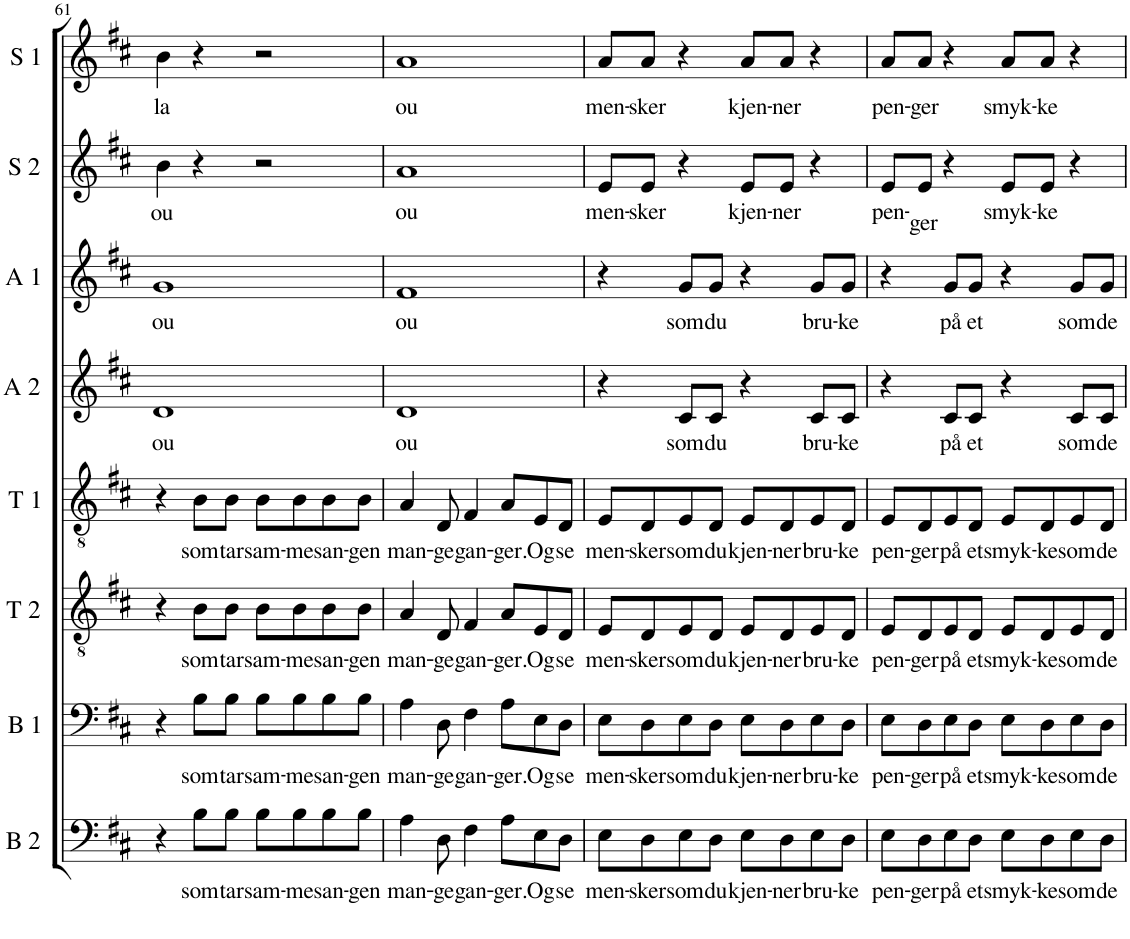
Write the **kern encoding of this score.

**kern	**text	**kern	**text	**kern	**text	**kern	**text	**kern	**text	**kern	**text	**kern	**text	**kern	**text
*part8	*part8	*part7	*part7	*part6	*part6	*part5	*part5	*part4	*part4	*part3	*part3	*part2	*part2	*part1	*part1
*staff8	*staff8	*staff7	*staff7	*staff6	*staff6	*staff5	*staff5	*staff4	*staff4	*staff3	*staff3	*staff2	*staff2	*staff1	*staff1
*I"Bass 2	*	*I"Bass 1	*	*I"Tenor 2	*	*I"Tenor 1	*	*I"Alt 2	*	*I"Alt 1	*	*I"Sopran 2	*	*I"Sopran 1	*
*I'B 2	*	*I'B 1	*	*I'T 2	*	*I'T 1	*	*I'A 2	*	*I'A 1	*	*I'S 2	*	*I'S 1	*
!!LO:PB:g=z
*clefF4	*	*clefF4	*	*clefGv2	*	*clefGv2	*	*clefG2	*	*clefG2	*	*clefG2	*	*clefG2	*
*k[f#c#]	*	*k[f#c#]	*	*k[f#c#]	*	*k[f#c#]	*	*k[f#c#]	*	*k[f#c#]	*	*k[f#c#]	*	*k[f#c#]	*
*M4/4	*	*M4/4	*	*M4/4	*	*M4/4	*	*M4/4	*	*M4/4	*	*M4/4	*	*M4/4	*
=61	=61	=61	=61	=61	=61	=61	=61	=61	=61	=61	=61	=61	=61	=61	=61
!	!	!	!	!	!	!	!	!	!LO:LY:b	!	!LO:LY:b	!	!LO:LY:b	!	!LO:LY:b
4r	.	4r	.	4r	.	4r	.	1d	ou	1g	ou	4b\	ou	4b\	la
!	!LO:LY:b	!	!LO:LY:b	!	!LO:LY:b	!	!LO:LY:b	!	!	!	!	!	!	!	!
8B\L	som	8B\L	som	8B\L	som	8B\L	som	.	.	.	.	4r	.	4r	.
!	!LO:LY:b	!	!LO:LY:b	!	!LO:LY:b	!	!LO:LY:b	!	!	!	!	!	!	!	!
8B\J	tar	8B\J	tar	8B\J	tar	8B\J	tar	.	.	.	.	.	.	.	.
!	!LO:LY:b	!	!LO:LY:b	!	!LO:LY:b	!	!LO:LY:b	!	!	!	!	!	!	!	!
8B\L	sam-	8B\L	sam-	8B\L	sam-	8B\L	sam-	.	.	.	.	2r	.	2r	.
!	!LO:LY:b	!	!LO:LY:b	!	!LO:LY:b	!	!LO:LY:b	!	!	!	!	!	!	!	!
8B\	-me	8B\	-me	8B\	-me	8B\	-me	.	.	.	.	.	.	.	.
!	!LO:LY:b	!	!LO:LY:b	!	!LO:LY:b	!	!LO:LY:b	!	!	!	!	!	!	!	!
8B\	san-	8B\	san-	8B\	san-	8B\	san-	.	.	.	.	.	.	.	.
!	!LO:LY:b	!	!LO:LY:b	!	!LO:LY:b	!	!LO:LY:b	!	!	!	!	!	!	!	!
8B\J	-gen	8B\J	-gen	8B\J	-gen	8B\J	-gen	.	.	.	.	.	.	.	.
=62	=62	=62	=62	=62	=62	=62	=62	=62	=62	=62	=62	=62	=62	=62	=62
!	!LO:LY:b	!	!LO:LY:b	!	!LO:LY:b	!	!LO:LY:b	!	!LO:LY:b	!	!LO:LY:b	!	!LO:LY:b	!	!LO:LY:b
4A\	man-	4A\	man-	4A/	man-	4A/	man-	1d	ou	1f#	ou	1a	ou	1a	ou
!	!LO:LY:b	!	!LO:LY:b	!	!LO:LY:b	!	!LO:LY:b	!	!	!	!	!	!	!	!
8D\	-ge	8D\	-ge	8D/	-ge	8D/	-ge	.	.	.	.	.	.	.	.
!	!LO:LY:b	!	!LO:LY:b	!	!LO:LY:b	!	!LO:LY:b	!	!	!	!	!	!	!	!
4F#\	gan-	4F#\	gan-	4F#/	gan-	4F#/	gan-	.	.	.	.	.	.	.	.
!	!LO:LY:b	!	!LO:LY:b	!	!LO:LY:b	!	!LO:LY:b	!	!	!	!	!	!	!	!
8A\L	-ger.	8A\L	-ger.	8A/L	-ger.	8A/L	-ger.	.	.	.	.	.	.	.	.
!	!LO:LY:b	!	!LO:LY:b	!	!LO:LY:b	!	!LO:LY:b	!	!	!	!	!	!	!	!
8E\	Og	8E\	Og	8E/	Og	8E/	Og	.	.	.	.	.	.	.	.
!	!LO:LY:b	!	!LO:LY:b	!	!LO:LY:b	!	!LO:LY:b	!	!	!	!	!	!	!	!
8D\J	se	8D\J	se	8D/J	se	8D/J	se	.	.	.	.	.	.	.	.
=63	=63	=63	=63	=63	=63	=63	=63	=63	=63	=63	=63	=63	=63	=63	=63
!	!LO:LY:b	!	!LO:LY:b	!	!LO:LY:b	!	!LO:LY:b	!	!	!	!	!	!LO:LY:b	!	!LO:LY:b
8E\L	men-	8E\L	men-	8E/L	men-	8E/L	men-	4r	.	4r	.	8e/L	men-	8a/L	men-
!	!LO:LY:b	!	!LO:LY:b	!	!LO:LY:b	!	!LO:LY:b	!	!	!	!	!	!LO:LY:b	!	!LO:LY:b
8D\	-sker	8D\	-sker	8D/	-sker	8D/	-sker	.	.	.	.	8e/J	-sker	8a/J	-sker
!	!LO:LY:b	!	!LO:LY:b	!	!LO:LY:b	!	!LO:LY:b	!	!LO:LY:b	!	!LO:LY:b	!	!	!	!
8E\	som	8E\	som	8E/	som	8E/	som	8c#/L	som	8g/L	som	4r	.	4r	.
!	!LO:LY:b	!	!LO:LY:b	!	!LO:LY:b	!	!LO:LY:b	!	!LO:LY:b	!	!LO:LY:b	!	!	!	!
8D\J	du	8D\J	du	8D/J	du	8D/J	du	8c#/J	du	8g/J	du	.	.	.	.
!	!LO:LY:b	!	!LO:LY:b	!	!LO:LY:b	!	!LO:LY:b	!	!	!	!	!	!LO:LY:b	!	!LO:LY:b
8E\L	kjen-	8E\L	kjen-	8E/L	kjen-	8E/L	kjen-	4r	.	4r	.	8e/L	kjen-	8a/L	kjen-
!	!LO:LY:b	!	!LO:LY:b	!	!LO:LY:b	!	!LO:LY:b	!	!	!	!	!	!LO:LY:b	!	!LO:LY:b
8D\	-ner	8D\	-ner	8D/	-ner	8D/	-ner	.	.	.	.	8e/J	-ner	8a/J	-ner
!	!LO:LY:b	!	!LO:LY:b	!	!LO:LY:b	!	!LO:LY:b	!	!LO:LY:b	!	!LO:LY:b	!	!	!	!
8E\	bru-	8E\	bru-	8E/	bru-	8E/	bru-	8c#/L	bru-	8g/L	bru-	4r	.	4r	.
!	!LO:LY:b	!	!LO:LY:b	!	!LO:LY:b	!	!LO:LY:b	!	!LO:LY:b	!	!LO:LY:b	!	!	!	!
8D\J	-ke	8D\J	-ke	8D/J	-ke	8D/J	-ke	8c#/J	-ke	8g/J	-ke	.	.	.	.
=64	=64	=64	=64	=64	=64	=64	=64	=64	=64	=64	=64	=64	=64	=64	=64
!	!LO:LY:b	!	!LO:LY:b	!	!LO:LY:b	!	!LO:LY:b	!	!	!	!	!	!LO:LY:b	!	!LO:LY:b
8E\L	pen-	8E\L	pen-	8E/L	pen-	8E/L	pen-	4r	.	4r	.	8e/L	pen-	8a/L	pen-
!	!LO:LY:b	!	!LO:LY:b	!	!LO:LY:b	!	!LO:LY:b	!	!	!	!	!	!LO:LY:b	!	!LO:LY:b
8D\	-ger	8D\	-ger	8D/	-ger	8D/	-ger	.	.	.	.	8e/J	-ger	8a/J	-ger
!	!LO:LY:b	!	!LO:LY:b	!	!LO:LY:b	!	!LO:LY:b	!	!LO:LY:b	!	!LO:LY:b	!	!	!	!
8E\	på	8E\	på	8E/	på	8E/	på	8c#/L	på	8g/L	på	4r	.	4r	.
!	!LO:LY:b	!	!LO:LY:b	!	!LO:LY:b	!	!LO:LY:b	!	!LO:LY:b	!	!LO:LY:b	!	!	!	!
8D\J	et	8D\J	et	8D/J	et	8D/J	et	8c#/J	et	8g/J	et	.	.	.	.
!	!LO:LY:b	!	!LO:LY:b	!	!LO:LY:b	!	!LO:LY:b	!	!	!	!	!	!LO:LY:b	!	!LO:LY:b
8E\L	smyk-	8E\L	smyk-	8E/L	smyk-	8E/L	smyk-	4r	.	4r	.	8e/L	smyk-	8a/L	smyk-
!	!LO:LY:b	!	!LO:LY:b	!	!LO:LY:b	!	!LO:LY:b	!	!	!	!	!	!LO:LY:b	!	!LO:LY:b
8D\	-ke	8D\	-ke	8D/	-ke	8D/	-ke	.	.	.	.	8e/J	-ke	8a/J	-ke
!	!LO:LY:b	!	!LO:LY:b	!	!LO:LY:b	!	!LO:LY:b	!	!LO:LY:b	!	!LO:LY:b	!	!	!	!
8E\	som	8E\	som	8E/	som	8E/	som	8c#/L	som	8g/L	som	4r	.	4r	.
!	!LO:LY:b	!	!LO:LY:b	!	!LO:LY:b	!	!LO:LY:b	!	!LO:LY:b	!	!LO:LY:b	!	!	!	!
8D\J	de	8D\J	de	8D/J	de	8D/J	de	8c#/J	de	8g/J	de	.	.	.	.
=	=	=	=	=	=	=	=	=	=	=	=	=	=	=	=
*-	*-	*-	*-	*-	*-	*-	*-	*-	*-	*-	*-	*-	*-	*-	*-
